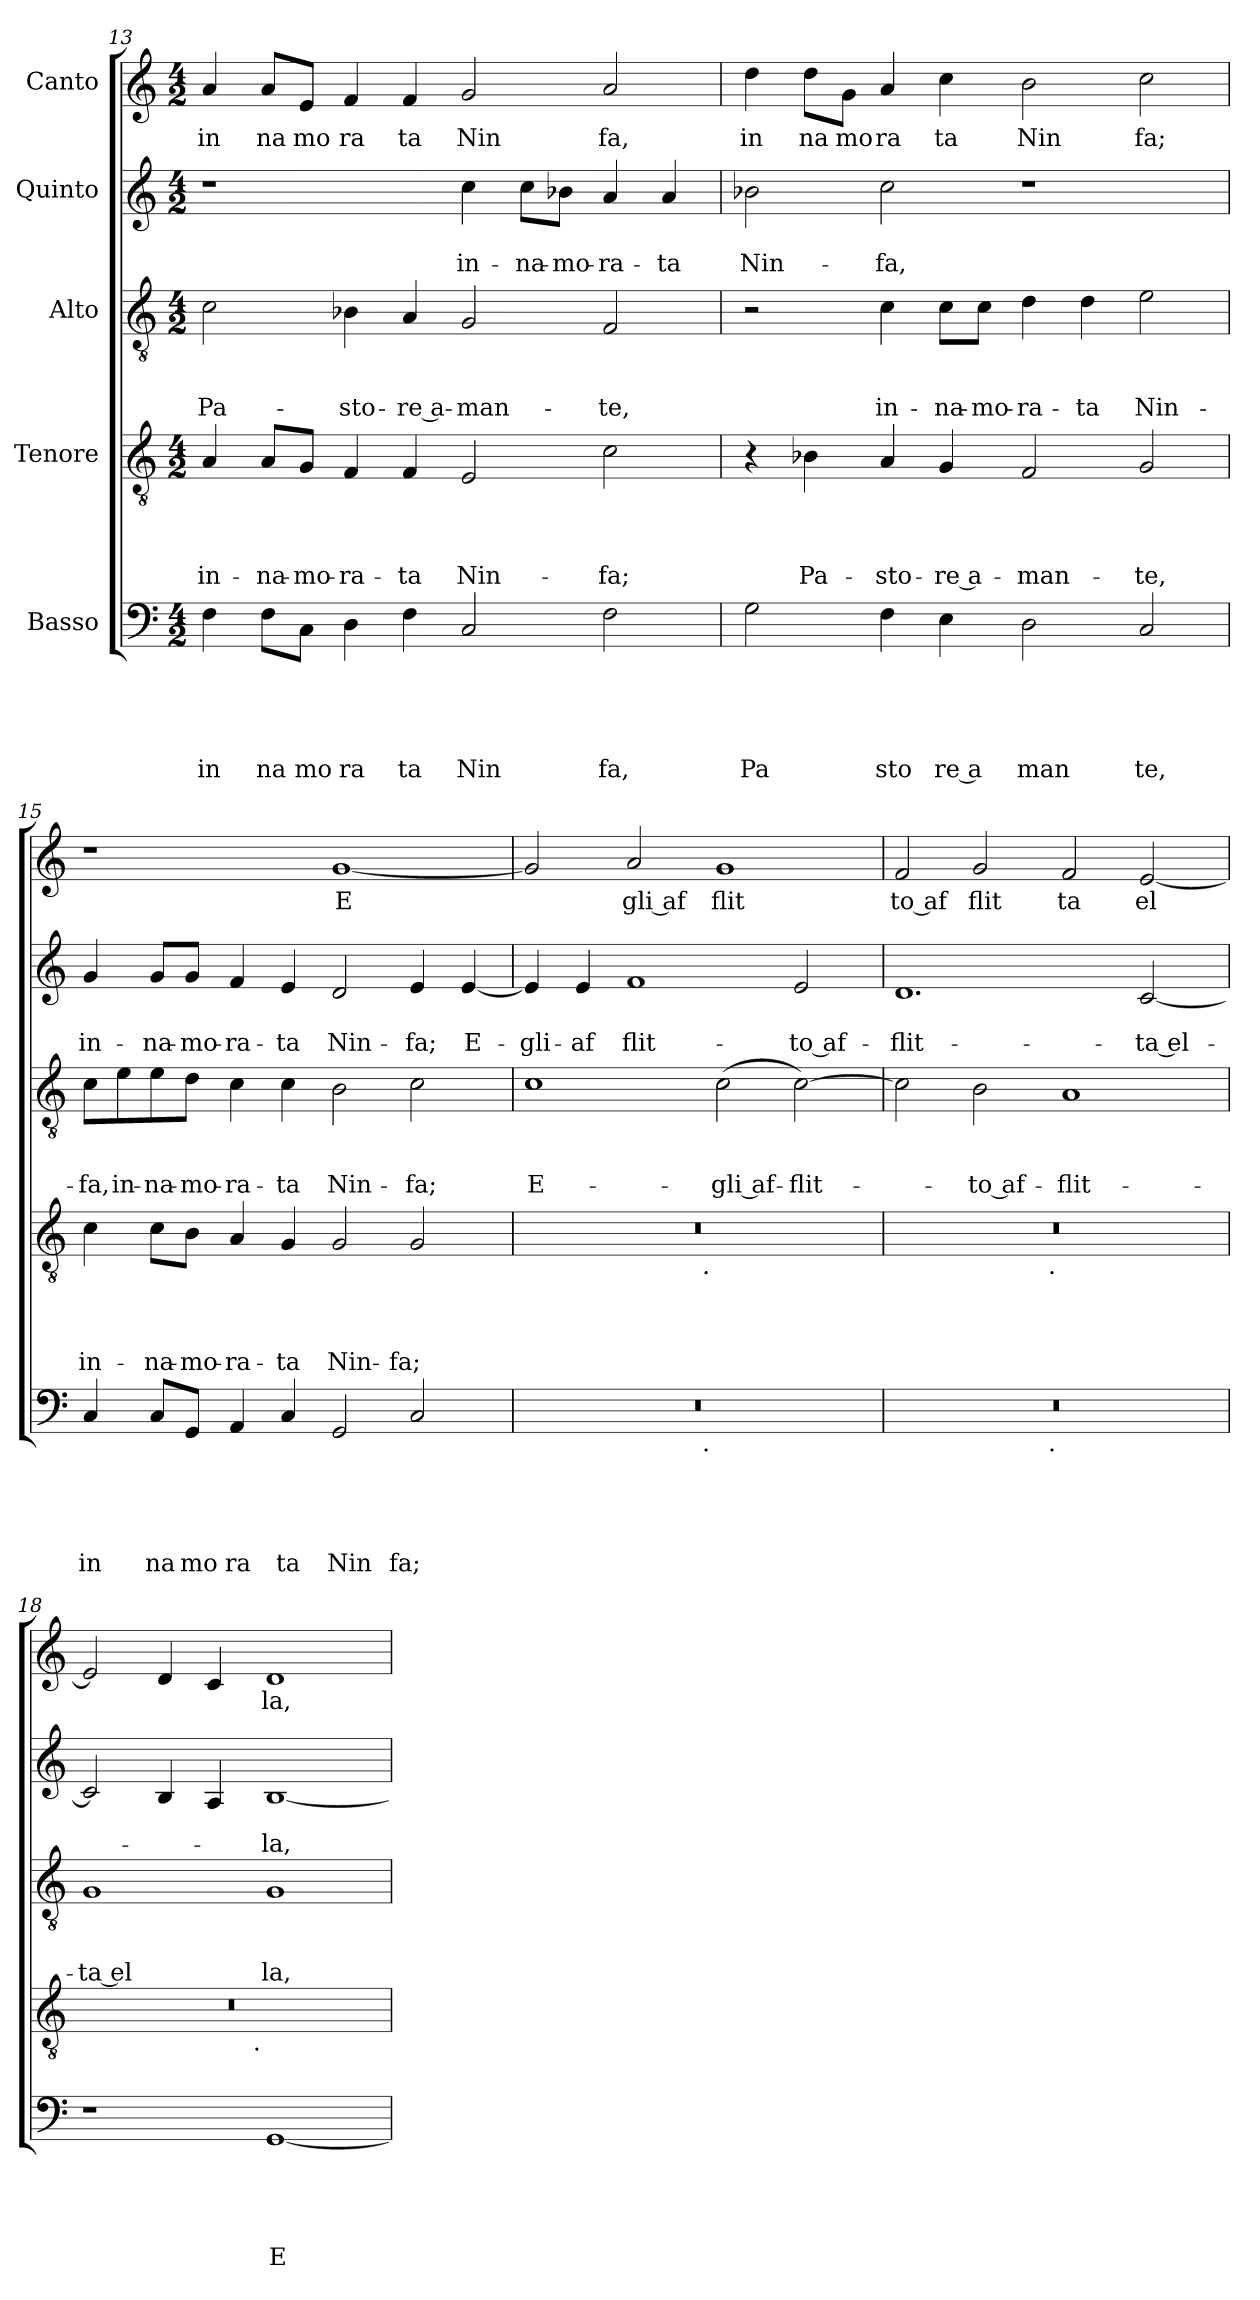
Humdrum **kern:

**kern	**text	**text	**text	**text	**text	**kern	**text	**text	**text	**text	**kern	**text	**text	**text	**kern	**text	**text	**kern	**text
*part5	*part5	*part5	*part5	*part5	*part5	*part4	*part4	*part4	*part4	*part4	*part3	*part3	*part3	*part3	*part2	*part2	*part2	*part1	*part1
*staff5	*staff5	*staff5	*staff5	*staff5	*staff5	*staff4	*staff4	*staff4	*staff4	*staff4	*staff3	*staff3	*staff3	*staff3	*staff2	*staff2	*staff2	*staff1	*staff1
*I"Basso	*	*	*	*	*	*I"Tenore	*	*	*	*	*I"Alto	*	*	*	*I"Quinto	*	*	*I"Canto	*
!!LO:PB:g=z
*clefF4	*	*	*	*	*	*clefGv2	*	*	*	*	*clefGv2	*	*	*	*clefG2	*	*	*clefG2	*
*k[]	*	*	*	*	*	*k[]	*	*	*	*	*k[]	*	*	*	*k[]	*	*	*k[]	*
*C:	*	*	*	*	*	*C:	*	*	*	*	*C:	*	*	*	*C:	*	*	*C:	*
*M4/2	*	*	*	*	*	*M4/2	*	*	*	*	*M4/2	*	*	*	*M4/2	*	*	*M4/2	*
=13	=13	=13	=13	=13	=13	=13	=13	=13	=13	=13	=13	=13	=13	=13	=13	=13	=13	=13	=13
!	!	!	!	!	!LO:LY:b	!	!	!	!	!LO:LY:b	!	!	!	!LO:LY:b	!	!	!	!	!LO:LY:b
4F\	.	.	.	.	in	4A/	.	.	.	in-	2c\	.	.	Pa-	1r	.	.	4a/	in
!	!	!	!	!	!LO:LY:b	!	!	!	!	!LO:LY:b	!	!	!	!	!	!	!	!	!LO:LY:b
8F\L	.	.	.	.	na	8A/L	.	.	.	-na-	.	.	.	.	.	.	.	8a/L	na
!	!	!	!	!	!LO:LY:b	!	!	!	!	!LO:LY:b	!	!	!	!	!	!	!	!	!LO:LY:b
8C\J	.	.	.	.	mo	8G/J	.	.	.	-mo-	.	.	.	.	.	.	.	8e/J	mo
!	!	!	!	!	!LO:LY:b	!	!	!	!	!LO:LY:b	!	!	!	!LO:LY:b	!	!	!	!	!LO:LY:b
4D\	.	.	.	.	ra	4F/	.	.	.	-ra-	4B-X\	.	.	-sto-	.	.	.	4f/	ra
!	!	!	!	!	!LO:LY:b	!	!	!	!	!LO:LY:b	!	!	!	!LO:LY:b:rj	!	!	!	!	!LO:LY:b
4F\	.	.	.	.	ta	4F/	.	.	.	-ta	4A/	.	.	-re a-	.	.	.	4f/	ta
!	!	!	!	!	!LO:LY:b	!	!	!	!	!LO:LY:b	!	!	!	!LO:LY:b	!	!	!LO:LY:b	!	!LO:LY:b
2C/	.	.	.	.	Nin	2E/	.	.	.	Nin-	2G/	.	.	-man-	4cc\	.	in-	2g/	Nin
!	!	!	!	!	!	!	!	!	!	!	!	!	!	!	!	!	!LO:LY:b	!	!
.	.	.	.	.	.	.	.	.	.	.	.	.	.	.	8cc\L	.	-na-	.	.
!	!	!	!	!	!	!	!	!	!	!	!	!	!	!	!	!	!LO:LY:b	!	!
.	.	.	.	.	.	.	.	.	.	.	.	.	.	.	8b-X\J	.	-mo-	.	.
!	!	!	!	!	!LO:LY:b	!	!	!	!	!LO:LY:b	!	!	!	!LO:LY:b	!	!	!LO:LY:b	!	!LO:LY:b
2F\	.	.	.	.	fa,	2c\	.	.	.	-fa;	2F/	.	.	-te,	4a/	.	-ra-	2a/	fa,
!	!	!	!	!	!	!	!	!	!	!	!	!	!	!	!	!	!LO:LY:b	!	!
.	.	.	.	.	.	.	.	.	.	.	.	.	.	.	4a/	.	-ta	.	.
=14	=14	=14	=14	=14	=14	=14	=14	=14	=14	=14	=14	=14	=14	=14	=14	=14	=14	=14	=14
!	!	!	!	!	!LO:LY:b	!	!	!	!	!	!	!	!	!	!	!	!LO:LY:b	!	!LO:LY:b
2G\	.	.	.	.	Pa	4r	.	.	.	.	2r	.	.	.	2b-X\	.	Nin-	4dd\	in
!	!	!	!	!	!	!	!	!	!	!LO:LY:b	!	!	!	!	!	!	!	!	!LO:LY:b
.	.	.	.	.	.	4B-X\	.	.	.	Pa-	.	.	.	.	.	.	.	8dd\L	na
!	!	!	!	!	!	!	!	!	!	!	!	!	!	!	!	!	!	!	!LO:LY:b
.	.	.	.	.	.	.	.	.	.	.	.	.	.	.	.	.	.	8g\J	mo
!	!	!	!	!	!LO:LY:b	!	!	!	!	!LO:LY:b	!	!	!	!LO:LY:b	!	!	!LO:LY:b	!	!LO:LY:b
4F\	.	.	.	.	sto	4A/	.	.	.	-sto-	4c\	.	.	in-	2cc\	.	-fa,	4a/	ra
!	!	!	!	!	!LO:LY:b:rj	!	!	!	!	!LO:LY:b:rj	!	!	!	!LO:LY:b	!	!	!	!	!LO:LY:b
4E\	.	.	.	.	re a	4G/	.	.	.	-re a-	8c\L	.	.	-na-	.	.	.	4cc\	ta
!	!	!	!	!	!	!	!	!	!	!	!	!	!	!LO:LY:b	!	!	!	!	!
.	.	.	.	.	.	.	.	.	.	.	8c\J	.	.	-mo-	.	.	.	.	.
!	!	!	!	!	!LO:LY:b	!	!	!	!	!LO:LY:b	!	!	!	!LO:LY:b	!	!	!	!	!LO:LY:b
2D\	.	.	.	.	man	2F/	.	.	.	-man-	4d\	.	.	-ra-	1r	.	.	2b\	Nin
!	!	!	!	!	!	!	!	!	!	!	!	!	!	!LO:LY:b	!	!	!	!	!
.	.	.	.	.	.	.	.	.	.	.	4d\	.	.	-ta	.	.	.	.	.
!	!	!	!	!	!LO:LY:b	!	!	!	!	!LO:LY:b	!	!	!	!LO:LY:b	!	!	!	!	!LO:LY:b
2C/	.	.	.	.	te,	2G/	.	.	.	-te,	2e\	.	.	Nin-	.	.	.	2cc\	fa;
=15	=15	=15	=15	=15	=15	=15	=15	=15	=15	=15	=15	=15	=15	=15	=15	=15	=15	=15	=15
!	!	!	!	!	!LO:LY:b	!	!	!	!	!LO:LY:b	!	!	!	!LO:LY:b	!	!	!LO:LY:b	!	!
4C/	.	.	.	.	in	4c\	.	.	.	in-	8c\L	.	.	-fa,	4g/	.	in-	1r	.
!	!	!	!	!	!	!	!	!	!	!	!	!	!	!LO:LY:b	!	!	!	!	!
.	.	.	.	.	.	.	.	.	.	.	8e\	.	.	in-	.	.	.	.	.
!	!	!	!	!	!LO:LY:b	!	!	!	!	!LO:LY:b	!	!	!	!LO:LY:b	!	!	!LO:LY:b	!	!
8C/L	.	.	.	.	na	8c\L	.	.	.	-na-	8e\	.	.	-na-	8g/L	.	-na-	.	.
!	!	!	!	!	!LO:LY:b	!	!	!	!	!LO:LY:b	!	!	!	!LO:LY:b	!	!	!LO:LY:b	!	!
8GG/J	.	.	.	.	mo	8B\J	.	.	.	-mo-	8d\J	.	.	-mo-	8g/J	.	-mo-	.	.
!	!	!	!	!	!LO:LY:b	!	!	!	!	!LO:LY:b	!	!	!	!LO:LY:b	!	!	!LO:LY:b	!	!
4AA/	.	.	.	.	ra	4A/	.	.	.	-ra-	4c\	.	.	-ra-	4f/	.	-ra-	.	.
!	!	!	!	!	!LO:LY:b	!	!	!	!	!LO:LY:b	!	!	!	!LO:LY:b	!	!	!LO:LY:b	!	!
4C/	.	.	.	.	ta	4G/	.	.	.	-ta	4c\	.	.	-ta	4e/	.	-ta	.	.
!	!	!	!	!	!LO:LY:b	!	!	!	!	!LO:LY:b	!	!	!	!LO:LY:b	!	!	!LO:LY:b	!	!LO:LY:b
2GG/	.	.	.	.	Nin	2G/	.	.	.	Nin-	2B\	.	.	Nin-	2d/	.	Nin-	[<1g	E
!	!	!	!	!	!LO:LY:b	!	!	!	!	!LO:LY:b	!	!	!	!LO:LY:b	!	!	!LO:LY:b	!	!
2C/	.	.	.	.	fa;	2G/	.	.	.	-fa;	2c\	.	.	-fa;	4e/	.	-fa;	.	.
!	!	!	!	!	!	!	!	!	!	!	!	!	!	!	!	!	!LO:LY:b	!	!
.	.	.	.	.	.	.	.	.	.	.	.	.	.	.	[<4e/	.	E-	.	.
=16	=16	=16	=16	=16	=16	=16	=16	=16	=16	=16	=16	=16	=16	=16	=16	=16	=16	=16	=16
!	!	!	!	!	!	!	!	!	!	!	!	!	!	!LO:LY:b	!	!	!LO:LY:b	!	!
*^	*	*	*	*	*	*^	*	*	*	*	*	*	*	*	*	*	*	*	*
0r	2ryy	.	.	.	.	.	0r	2ryy	.	.	.	.	1c	.	.	E-	4e/]	.	-gli-	2g/]	.
!	!	!	!	!	!	!	!	!	!	!	!	!	!	!	!	!	!	!	!LO:LY:b	!	!
.	.	.	.	.	.	.	.	.	.	.	.	.	.	.	.	.	4e/	.	-af	.	.
!	!	!	!	!	!	!	!	!	!	!	!	!	!	!	!	!	!	!	!LO:LY:b	!	!LO:LY:b:rj
.	4...ryy	.	.	.	.	.	.	4...ryy	.	.	.	.	.	.	.	.	1f	.	flit-	2a/	gli af
!	!	!	!	!	!	!	!	!LO:TX:b:t=.	!	!	!	!	!	!	!	!	!	!	!	!	!
!	!LO:TX:b:t=.	!	!	!	!	!	!	!	!	!	!	!	!	!	!	!	!	!	!	!	!
.	1ryy	.	.	.	.	.	.	1ryy	.	.	.	.	.	.	.	.	.	.	.	.	.
!	!	!	!	!	!	!	!	!	!	!	!	!	!	!	!	!LO:LY:b:rj	!	!	!	!	!LO:LY:b
.	.	.	.	.	.	.	.	.	.	.	.	.	(<2c\	.	.	-gli af-	.	.	.	1g	flit
!	!	!	!	!	!	!	!	!	!	!	!	!	!	!	!	!LO:LY:b	!	!	!LO:LY:b:rj	!	!
.	.	.	.	.	.	.	.	.	.	.	.	.	[>2c\)	.	.	-flit-	2e/	.	-to af-	.	.
.	32ryy	.	.	.	.	.	.	32ryy	.	.	.	.	.	.	.	.	.	.	.	.	.
=17	=17	=17	=17	=17	=17	=17	=17	=17	=17	=17	=17	=17	=17	=17	=17	=17	=17	=17	=17	=17	=17
!	!	!	!	!	!	!	!	!	!	!	!	!	!	!	!	!	!	!	!LO:LY:b	!	!LO:LY:b:rj
0r	2ryy	.	.	.	.	.	0r	2ryy	.	.	.	.	2c\]	.	.	.	1.d	.	-flit-	2f/	to af
!	!	!	!	!	!	!	!	!	!	!	!	!	!	!	!	!LO:LY:b:rj	!	!	!	!	!LO:LY:b
.	4...ryy	.	.	.	.	.	.	4...ryy	.	.	.	.	2B\	.	.	-to af-	.	.	.	2g/	flit
!	!	!	!	!	!	!	!	!LO:TX:b:t=.	!	!	!	!	!	!	!	!	!	!	!	!	!
!	!LO:TX:b:t=.	!	!	!	!	!	!	!	!	!	!	!	!	!	!	!	!	!	!	!	!
.	1ryy	.	.	.	.	.	.	1ryy	.	.	.	.	.	.	.	.	.	.	.	.	.
!	!	!	!	!	!	!	!	!	!	!	!	!	!	!	!	!LO:LY:b	!	!	!	!	!LO:LY:b
.	.	.	.	.	.	.	.	.	.	.	.	.	1A	.	.	-flit-	.	.	.	2f/	ta
!	!	!	!	!	!	!	!	!	!	!	!	!	!	!	!	!	!	!	!LO:LY:b	!	!LO:LY:b:rj
.	.	.	.	.	.	.	.	.	.	.	.	.	.	.	.	.	[<2c/	.	-ta el-	[<2e/	el
.	32ryy	.	.	.	.	.	.	32ryy	.	.	.	.	.	.	.	.	.	.	.	.	.
!!LO:LB:g=z
=18	=18	=18	=18	=18	=18	=18	=18	=18	=18	=18	=18	=18	=18	=18	=18	=18	=18	=18	=18	=18	=18
!	!	!	!	!	!	!	!	!	!	!	!	!	!	!	!	!LO:LY:b:rj	!	!	!	!	!
*v	*v	*	*	*	*	*	*	*	*	*	*	*	*	*	*	*	*	*	*	*	*
1r	.	.	.	.	.	0r	2ryy	.	.	.	.	1G	.	.	-ta el	2c/]	.	.	2e/]	.
.	.	.	.	.	.	.	4...ryy	.	.	.	.	.	.	.	.	4B/	.	.	4d/	.
.	.	.	.	.	.	.	.	.	.	.	.	.	.	.	.	4A/	.	.	4c/	.
!	!	!	!	!	!	!	!LO:TX:b:t=.	!	!	!	!	!	!	!	!	!	!	!	!	!
.	.	.	.	.	.	.	1ryy	.	.	.	.	.	.	.	.	.	.	.	.	.
!	!	!	!	!	!LO:LY:b	!	!	!	!	!	!	!	!	!	!LO:LY:b	!	!	!LO:LY:b	!	!LO:LY:b
[<1GG	.	.	.	.	E	.	.	.	.	.	.	1G	.	.	la,	[<1B	.	-la,	1d	la,
.	.	.	.	.	.	.	32ryy	.	.	.	.	.	.	.	.	.	.	.	.	.
*	*	*	*	*	*	*v	*v	*	*	*	*	*	*	*	*	*	*	*	*	*
=	=	=	=	=	=	=	=	=	=	=	=	=	=	=	=	=	=	=	=
*-	*-	*-	*-	*-	*-	*-	*-	*-	*-	*-	*-	*-	*-	*-	*-	*-	*-	*-	*-
